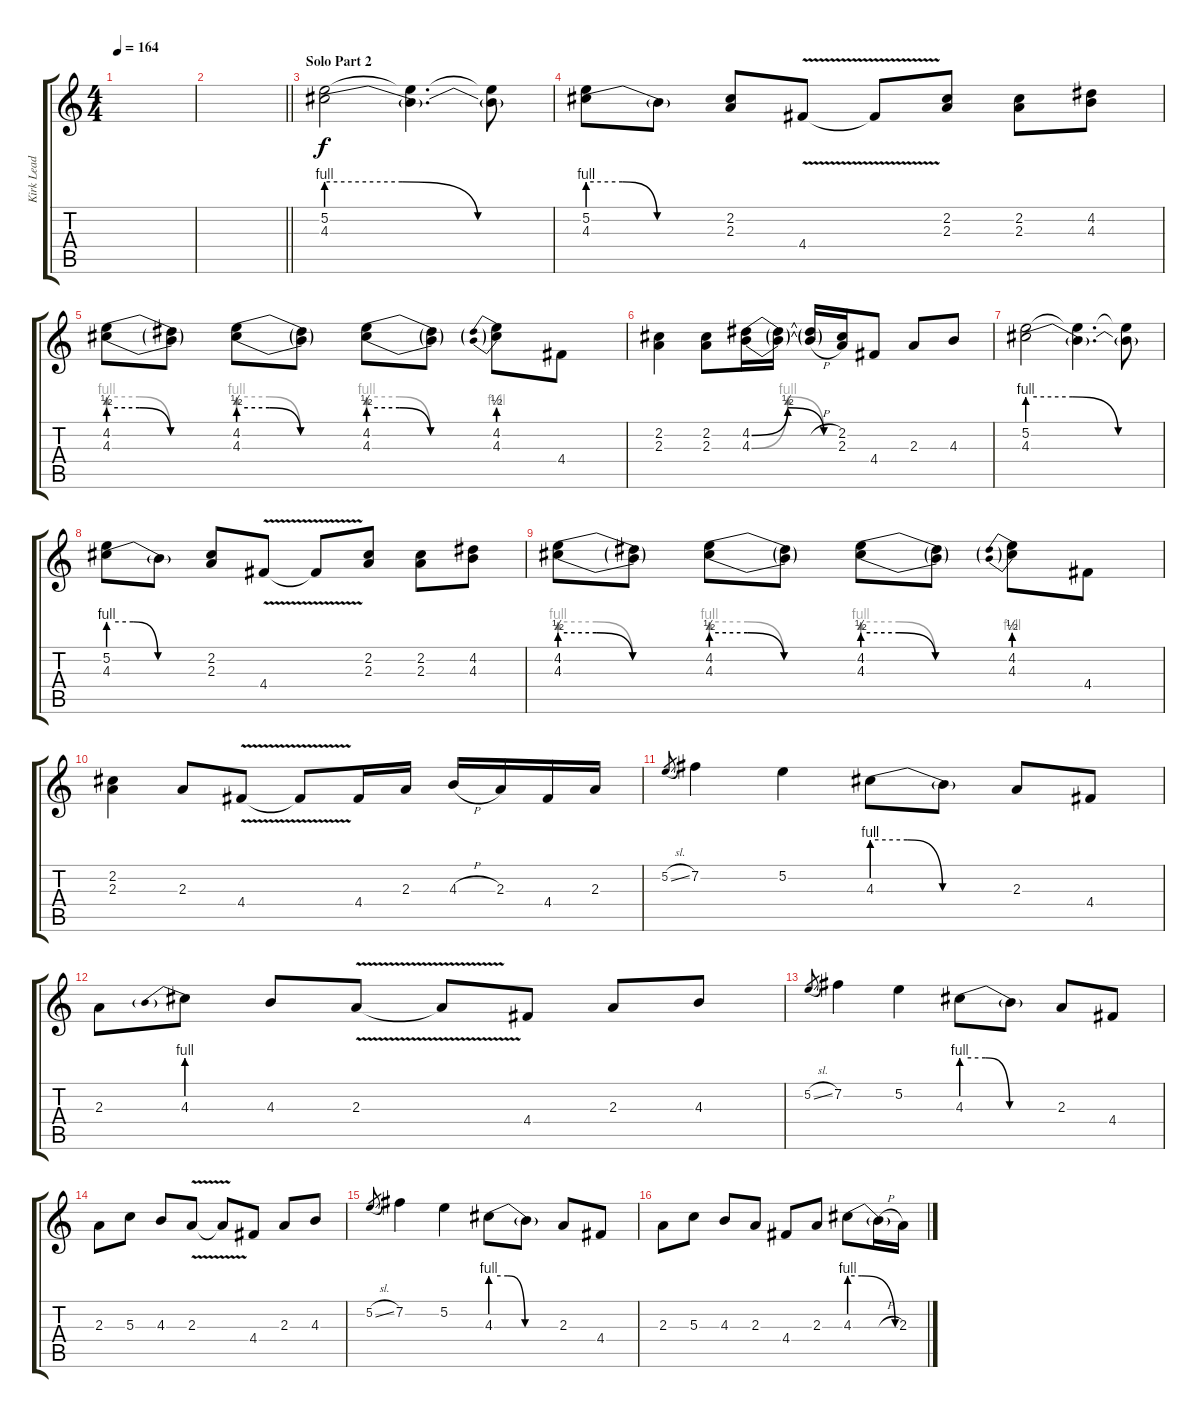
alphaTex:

\track ("Kirk Lead 2" "Kirk Lead ") {instrument distortionguitar}
\staff {score tabs}
\tuning (E4 B3 G3 D3 A2 E2) {hide}
\ts (4 4)
\tempo 164
\clef g2
\ks c
|
\barLineRight lightlight
|
\section ("" "Solo Part 2")
(5.2 4.3{be (custom 0 4 20 4 40 0 60 0)}).2{volume 16} (5.2{t} 4.3{t}).4{d} (5.2{t} 4.3{t}).8 |
(5.2 4.3{be (custom 0 4 15 4 30 0 60 0)}).8 4.3{t}.8 (2.2 2.3).8 4.4{v}.8 4.4{t}.8 (2.2 2.3).8 (2.2 2.3).8 (4.2 4.3).8 |
(4.2{be (custom 0 2 15 2 30 0 60 0)} 4.3{be (custom 0 4 15 4 30 0 60 0)}).8 (4.2{t} 4.3{t}).8 (4.2{be (custom 0 2 15 2 30 0 60 0)} 4.3{be (custom 0 4 15 4 30 0 60 0)}).8 (4.2{t} 4.3{t}).8 (4.2{be (custom 0 2 15 2 30 0 60 0)} 4.3{be (custom 0 4 15 4 30 0 60 0)}).8 (4.2{t} 4.3{t}).8 (4.2{be (prebend 0 2 60 2)} 4.3{be (prebend 0 4 60 4)}).8 4.4.8 |
(2.2 2.3).4 (2.2 2.3).8 (4.2{be (custom 0 0 25 2 50 0 60 0)} 4.3{be (custom 0 0 25 4 50 0 60 0)}).16 (4.2{t} 4.3{t}).16 (4.2{h t} 4.3{h t}).16 (2.2 2.3).16 4.4.8 2.3.8 4.3.8 |
(5.2 4.3{be (custom 0 4 20 4 40 0 60 0)}).2 (5.2{t} 4.3{t}).4{d} (5.2{t} 4.3{t}).8 |
(5.2 4.3{be (custom 0 4 15 4 30 0 60 0)}).8 4.3{t}.8 (2.2 2.3).8 4.4{v}.8 4.4{t}.8 (2.2 2.3).8 (2.2 2.3).8 (4.2 4.3).8 |
(4.2{be (custom 0 2 15 2 30 0 60 0)} 4.3{be (custom 0 4 15 4 30 0 60 0)}).8 (4.2{t} 4.3{t}).8 (4.2{be (custom 0 2 15 2 30 0 60 0)} 4.3{be (custom 0 4 15 4 30 0 60 0)}).8 (4.2{t} 4.3{t}).8 (4.2{be (custom 0 2 15 2 30 0 60 0)} 4.3{be (custom 0 4 15 4 30 0 60 0)}).8 (4.2{t} 4.3{t}).8 (4.2{be (prebend 0 2 60 2)} 4.3{be (prebend 0 4 60 4)}).8 4.4.8 |
(2.2 2.3).4 2.3.8 4.4{v}.8 4.4{t}.8 4.4.16 2.3.16 4.3{h}.16 2.3.16 4.4.16 2.3.16 |
5.2{sl}.8{gr} 7.2.4 5.2.4 4.3{be (custom 0 4 15 4 30 0 60 0)}.8 4.3{t}.8 2.3.8 4.4.8 |
2.3.8 4.3{be (prebend 0 4 60 4)}.8 4.3.8 2.3{v}.8 2.3{t}.8 4.4.8 2.3.8 4.3.8 |
5.2{sl}.8{gr} 7.2.4 5.2.4 4.3{be (custom 0 4 15 4 30 0 60 0)}.8 4.3{t}.8 2.3.8 4.4.8 |
2.3.8 5.3.8 4.3.8 2.3{v}.8 2.3{t}.8 4.4.8 2.3.8 4.3.8 |
5.2{sl}.8{gr} 7.2.4 5.2.4 4.3{be (custom 0 4 15 4 30 0 60 0)}.8 4.3{t}.8 2.3.8 4.4.8 |
2.3.8 5.3.8 4.3.8 2.3.8 4.4.8 2.3.8 4.3{be (custom 0 4 15 4 55 0 60 0)}.8 4.3{h t}.16 2.3.16
